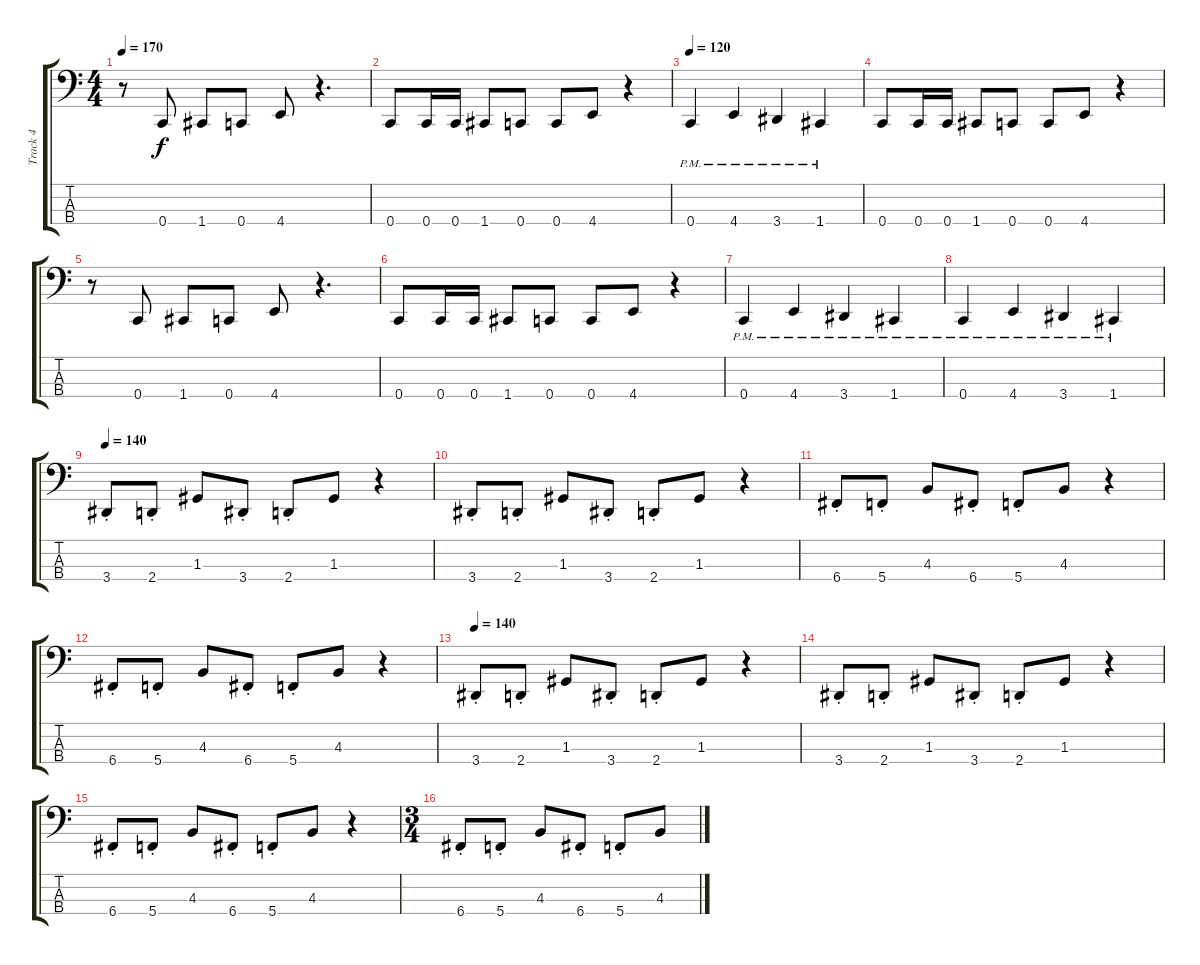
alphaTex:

\track ("Track 4" "Track 4") {instrument electricbassfinger}
\staff {score tabs}
\tuning (F2 C2 G1 C1) {hide}
\ts (4 4)
\tempo 170
\clef f4
\ks c
r.8{dy f} 0.4.8 1.4.8 0.4.8 4.4.8 r.4{d} |
0.4.8 0.4.16 0.4.16 1.4.8 0.4.8 0.4.8 4.4.8 r.4 |
\tempo 120
0.4{pm}.4 4.4{pm}.4 3.4{pm}.4 1.4{pm}.4 |
0.4.8 0.4.16 0.4.16 1.4.8 0.4.8 0.4.8 4.4.8 r.4 |
r.8 0.4.8 1.4.8 0.4.8 4.4.8 r.4{d} |
0.4.8 0.4.16 0.4.16 1.4.8 0.4.8 0.4.8 4.4.8 r.4 |
0.4{pm}.4 4.4{pm}.4 3.4{pm}.4 1.4{pm}.4 |
0.4{pm}.4 4.4{pm}.4 3.4{pm}.4 1.4{pm}.4 |
\tempo 140
3.4{st}.8 2.4{st}.8 1.3.8 3.4{st}.8 2.4{st}.8 1.3.8 r.4 |
3.4{st}.8 2.4{st}.8 1.3.8 3.4{st}.8 2.4{st}.8 1.3.8 r.4 |
6.4{st}.8 5.4{st}.8 4.3.8 6.4{st}.8 5.4{st}.8 4.3.8 r.4 |
6.4{st}.8 5.4{st}.8 4.3.8 6.4{st}.8 5.4{st}.8 4.3.8 r.4 |
\tempo 140
3.4{st}.8 2.4{st}.8 1.3.8 3.4{st}.8 2.4{st}.8 1.3.8 r.4 |
3.4{st}.8 2.4{st}.8 1.3.8 3.4{st}.8 2.4{st}.8 1.3.8 r.4 |
6.4{st}.8 5.4{st}.8 4.3.8 6.4{st}.8 5.4{st}.8 4.3.8 r.4 |
\ts (3 4)
6.4{st}.8 5.4{st}.8 4.3.8 6.4{st}.8 5.4{st}.8 4.3.8
